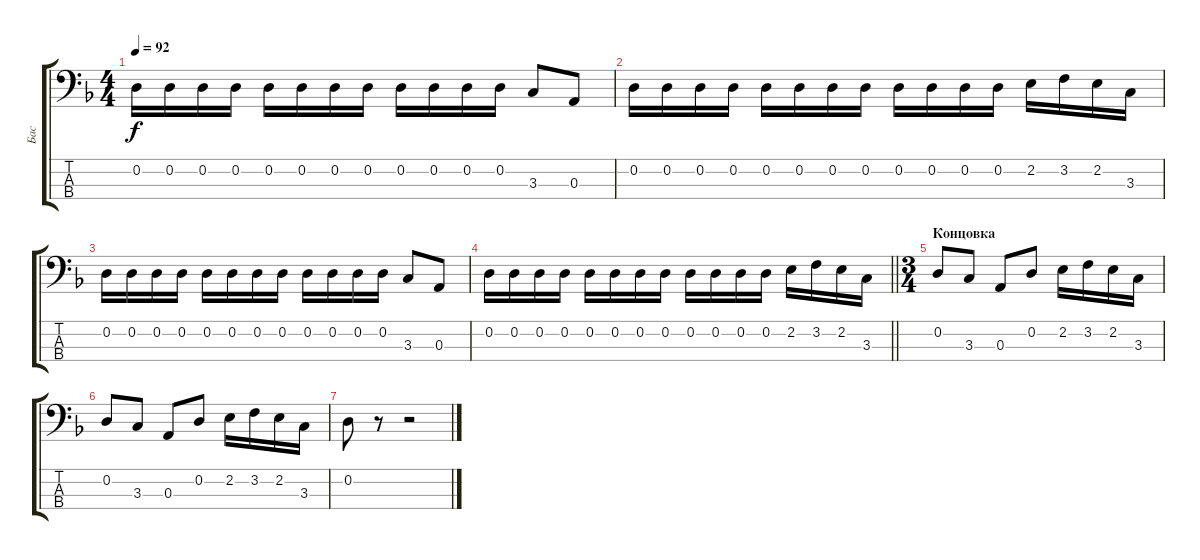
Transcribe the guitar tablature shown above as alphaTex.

\track ("Бас" "Бас") {instrument electricbasspick}
\staff {score tabs}
\tuning (G2 D2 A1 E1) {hide}
\ts (4 4)
\tempo 92
\clef f4
\ks dminor
0.2.16{dy f} 0.2.16 0.2.16 0.2.16 0.2.16 0.2.16 0.2.16 0.2.16 0.2.16 0.2.16 0.2.16 0.2.16 3.3.8 0.3.8 |
0.2.16 0.2.16 0.2.16 0.2.16 0.2.16 0.2.16 0.2.16 0.2.16 0.2.16 0.2.16 0.2.16 0.2.16 2.2.16 3.2.16 2.2.16 3.3.16 |
0.2.16 0.2.16 0.2.16 0.2.16 0.2.16 0.2.16 0.2.16 0.2.16 0.2.16 0.2.16 0.2.16 0.2.16 3.3.8 0.3.8 |
\barLineRight lightlight
0.2.16 0.2.16 0.2.16 0.2.16 0.2.16 0.2.16 0.2.16 0.2.16 0.2.16 0.2.16 0.2.16 0.2.16 2.2.16 3.2.16 2.2.16 3.3.16 |
\ts (3 4)
\section ("" "Концовка")
0.2.8 3.3.8 0.3.8 0.2.8 2.2.16 3.2.16 2.2.16 3.3.16 |
0.2.8 3.3.8 0.3.8 0.2.8 2.2.16 3.2.16 2.2.16 3.3.16 |
0.2.8 r.8 r.2
